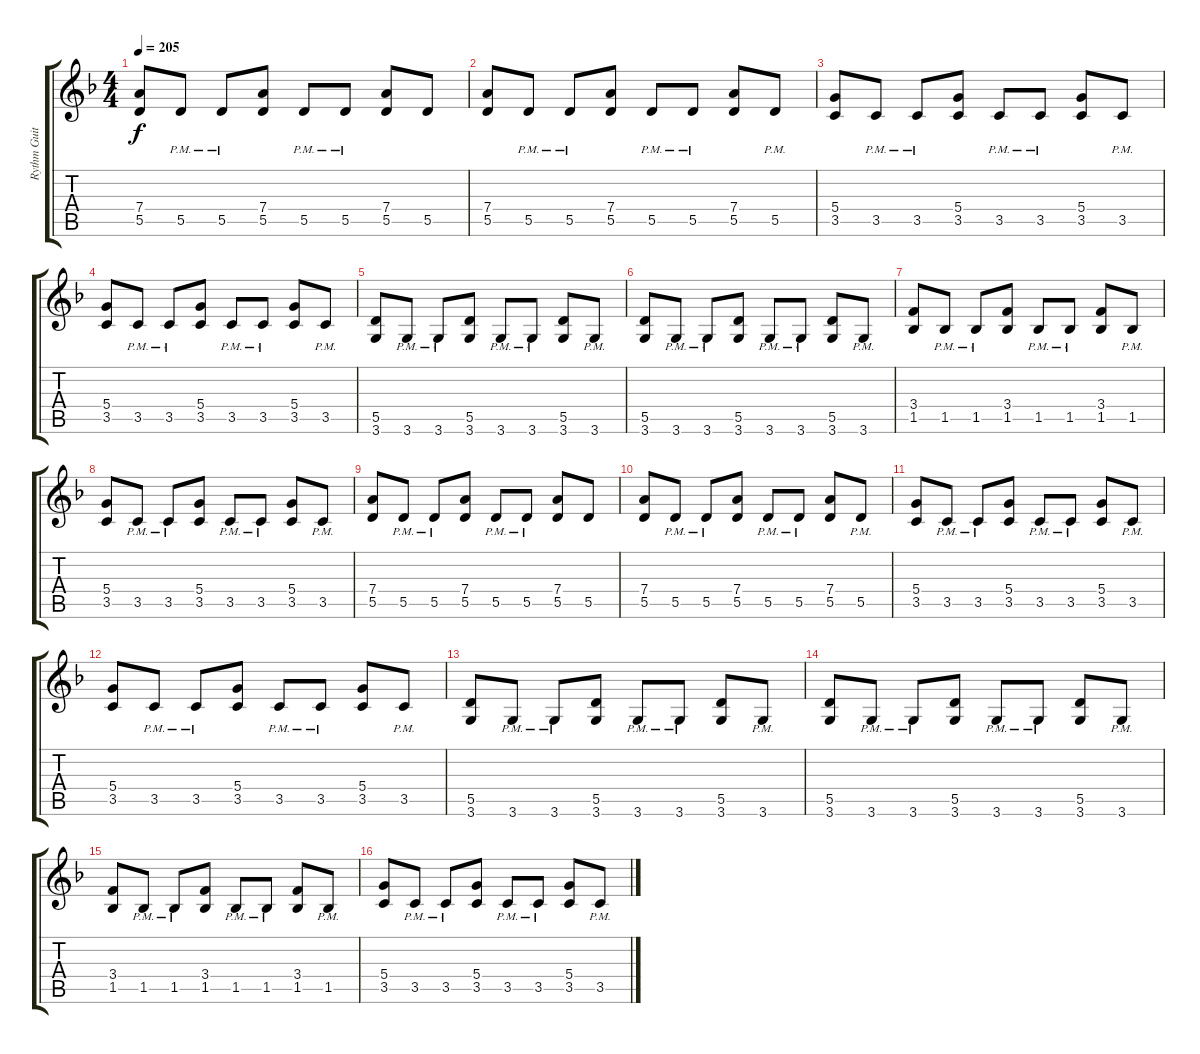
\track ("Rythm Guitar 2" "Rythm Guit") {instrument distortionguitar}
\staff {score tabs}
\tuning (E4 B3 G3 D3 A2 E2) {hide}
\ts (4 4)
\tempo 205
\clef g2
\ks f
(7.4 5.5).8{dy f} 5.5{pm}.8 5.5{pm}.8 (7.4 5.5).8 5.5{pm}.8 5.5{pm}.8 (7.4 5.5).8 5.5.8 |
(7.4 5.5).8 5.5{pm}.8 5.5{pm}.8 (7.4 5.5).8 5.5{pm}.8 5.5{pm}.8 (7.4 5.5).8 5.5{pm}.8 |
(5.4 3.5).8 3.5{pm}.8 3.5{pm}.8 (5.4 3.5).8 3.5{pm}.8 3.5{pm}.8 (5.4 3.5).8 3.5{pm}.8 |
(5.4 3.5).8 3.5{pm}.8 3.5{pm}.8 (5.4 3.5).8 3.5{pm}.8 3.5{pm}.8 (5.4 3.5).8 3.5{pm}.8 |
(5.5 3.6).8 3.6{pm}.8 3.6{pm}.8 (5.5 3.6).8 3.6{pm}.8 3.6{pm}.8 (5.5 3.6).8 3.6{pm}.8 |
(5.5 3.6).8 3.6{pm}.8 3.6{pm}.8 (5.5 3.6).8 3.6{pm}.8 3.6{pm}.8 (5.5 3.6).8 3.6{pm}.8 |
(3.4 1.5).8 1.5{pm}.8 1.5{pm}.8 (3.4 1.5).8 1.5{pm}.8 1.5{pm}.8 (3.4 1.5).8 1.5{pm}.8 |
(5.4 3.5).8 3.5{pm}.8 3.5{pm}.8 (5.4 3.5).8 3.5{pm}.8 3.5{pm}.8 (5.4 3.5).8 3.5{pm}.8 |
(7.4 5.5).8 5.5{pm}.8 5.5{pm}.8 (7.4 5.5).8 5.5{pm}.8 5.5{pm}.8 (7.4 5.5).8 5.5.8 |
(7.4 5.5).8 5.5{pm}.8 5.5{pm}.8 (7.4 5.5).8 5.5{pm}.8 5.5{pm}.8 (7.4 5.5).8 5.5{pm}.8 |
(5.4 3.5).8 3.5{pm}.8 3.5{pm}.8 (5.4 3.5).8 3.5{pm}.8 3.5{pm}.8 (5.4 3.5).8 3.5{pm}.8 |
(5.4 3.5).8 3.5{pm}.8 3.5{pm}.8 (5.4 3.5).8 3.5{pm}.8 3.5{pm}.8 (5.4 3.5).8 3.5{pm}.8 |
(5.5 3.6).8 3.6{pm}.8 3.6{pm}.8 (5.5 3.6).8 3.6{pm}.8 3.6{pm}.8 (5.5 3.6).8 3.6{pm}.8 |
(5.5 3.6).8 3.6{pm}.8 3.6{pm}.8 (5.5 3.6).8 3.6{pm}.8 3.6{pm}.8 (5.5 3.6).8 3.6{pm}.8 |
(3.4 1.5).8 1.5{pm}.8 1.5{pm}.8 (3.4 1.5).8 1.5{pm}.8 1.5{pm}.8 (3.4 1.5).8 1.5{pm}.8 |
(5.4 3.5).8 3.5{pm}.8 3.5{pm}.8 (5.4 3.5).8 3.5{pm}.8 3.5{pm}.8 (5.4 3.5).8 3.5{pm}.8
